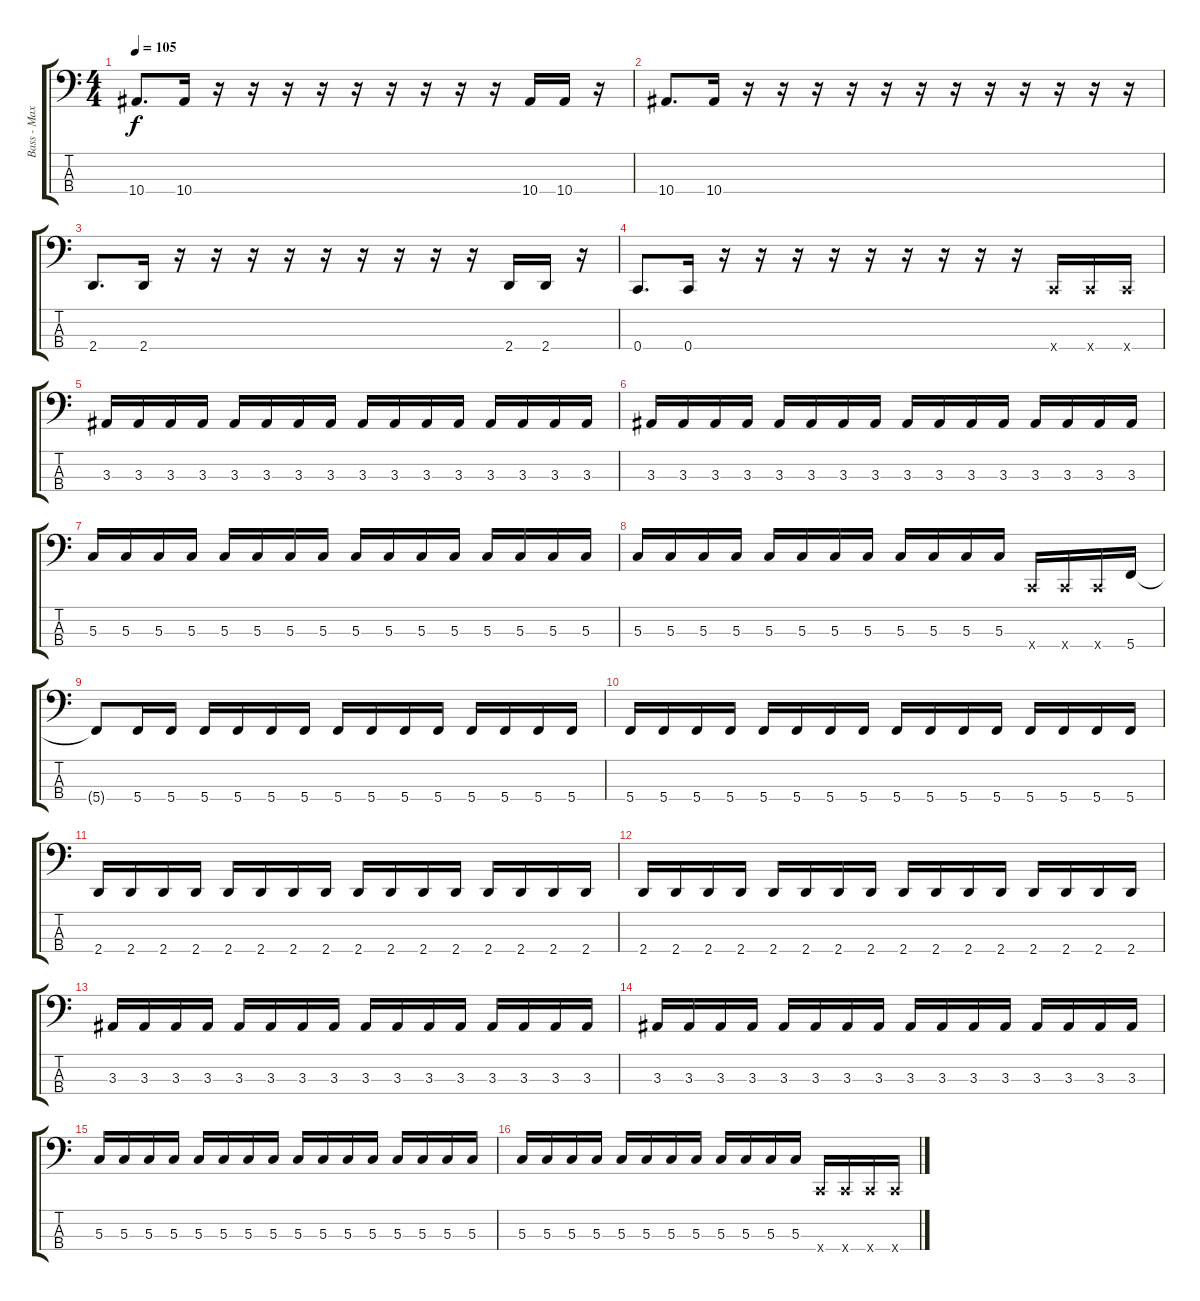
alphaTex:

\track ("Bass - Max Green" "Bass - Max") {instrument electricbassfinger}
\staff {score tabs}
\tuning (F2 C2 G1 C1) {hide}
\ts (4 4)
\tempo 105
\clef f4
\ks c
10.4.8{d dy f} 10.4.16 r.16 r.16 r.16 r.16 r.16 r.16 r.16 r.16 r.16 10.4.16 10.4.16 r.16 |
10.4.8{d} 10.4.16 r.16 r.16 r.16 r.16 r.16 r.16 r.16 r.16 r.16 r.16 r.16 r.16 |
2.4.8{d} 2.4.16 r.16 r.16 r.16 r.16 r.16 r.16 r.16 r.16 r.16 2.4.16 2.4.16 r.16 |
0.4.8{d} 0.4.16 r.16 r.16 r.16 r.16 r.16 r.16 r.16 r.16 r.16 0.4{x}.16 0.4{x}.16 0.4{x}.16 |
3.3.16 3.3.16 3.3.16 3.3.16 3.3.16 3.3.16 3.3.16 3.3.16 3.3.16 3.3.16 3.3.16 3.3.16 3.3.16 3.3.16 3.3.16 3.3.16 |
3.3.16 3.3.16 3.3.16 3.3.16 3.3.16 3.3.16 3.3.16 3.3.16 3.3.16 3.3.16 3.3.16 3.3.16 3.3.16 3.3.16 3.3.16 3.3.16 |
5.3.16 5.3.16 5.3.16 5.3.16 5.3.16 5.3.16 5.3.16 5.3.16 5.3.16 5.3.16 5.3.16 5.3.16 5.3.16 5.3.16 5.3.16 5.3.16 |
5.3.16 5.3.16 5.3.16 5.3.16 5.3.16 5.3.16 5.3.16 5.3.16 5.3.16 5.3.16 5.3.16 5.3.16 0.4{x}.16 0.4{x}.16 0.4{x}.16 5.4.16 |
5.4{t}.8 5.4.16 5.4.16 5.4.16 5.4.16 5.4.16 5.4.16 5.4.16 5.4.16 5.4.16 5.4.16 5.4.16 5.4.16 5.4.16 5.4.16 |
5.4.16 5.4.16 5.4.16 5.4.16 5.4.16 5.4.16 5.4.16 5.4.16 5.4.16 5.4.16 5.4.16 5.4.16 5.4.16 5.4.16 5.4.16 5.4.16 |
2.4.16 2.4.16 2.4.16 2.4.16 2.4.16 2.4.16 2.4.16 2.4.16 2.4.16 2.4.16 2.4.16 2.4.16 2.4.16 2.4.16 2.4.16 2.4.16 |
2.4.16 2.4.16 2.4.16 2.4.16 2.4.16 2.4.16 2.4.16 2.4.16 2.4.16 2.4.16 2.4.16 2.4.16 2.4.16 2.4.16 2.4.16 2.4.16 |
3.3.16 3.3.16 3.3.16 3.3.16 3.3.16 3.3.16 3.3.16 3.3.16 3.3.16 3.3.16 3.3.16 3.3.16 3.3.16 3.3.16 3.3.16 3.3.16 |
3.3.16 3.3.16 3.3.16 3.3.16 3.3.16 3.3.16 3.3.16 3.3.16 3.3.16 3.3.16 3.3.16 3.3.16 3.3.16 3.3.16 3.3.16 3.3.16 |
5.3.16 5.3.16 5.3.16 5.3.16 5.3.16 5.3.16 5.3.16 5.3.16 5.3.16 5.3.16 5.3.16 5.3.16 5.3.16 5.3.16 5.3.16 5.3.16 |
5.3.16 5.3.16 5.3.16 5.3.16 5.3.16 5.3.16 5.3.16 5.3.16 5.3.16 5.3.16 5.3.16 5.3.16 0.4{x}.16 0.4{x}.16 0.4{x}.16 0.4{x}.16
